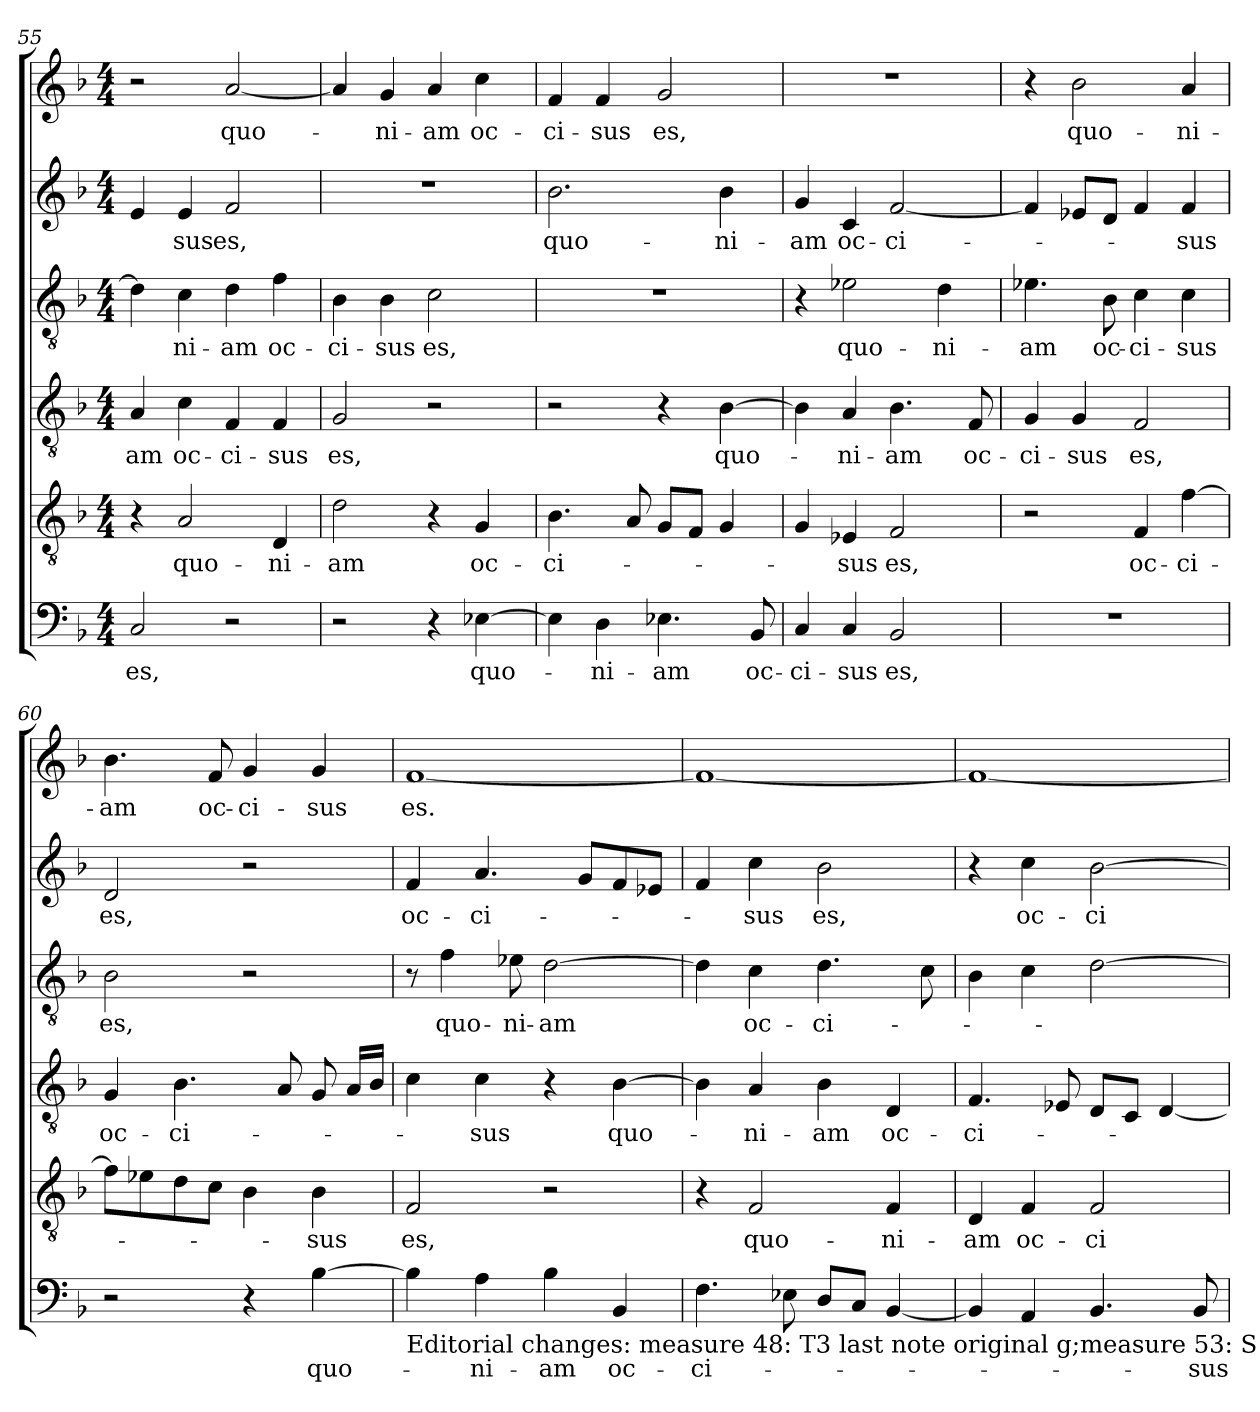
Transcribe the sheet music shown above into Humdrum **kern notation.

**kern	**text	**kern	**text	**kern	**text	**kern	**text	**kern	**text	**kern	**text
*part6	*part6	*part5	*part5	*part4	*part4	*part3	*part3	*part2	*part2	*part1	*part1
*staff6	*staff6	*staff5	*staff5	*staff4	*staff4	*staff3	*staff3	*staff2	*staff2	*staff1	*staff1
*clefF4	*	*clefGv2	*	*clefGv2	*	*clefGv2	*	*clefG2	*	*clefG2	*
*k[b-]	*	*k[b-]	*	*k[b-]	*	*k[b-]	*	*k[b-]	*	*k[b-]	*
*F:	*	*F:	*	*F:	*	*F:	*	*F:	*	*F:	*
*M4/4	*	*M4/4	*	*M4/4	*	*M4/4	*	*M4/4	*	*M4/4	*
=55	=55	=55	=55	=55	=55	=55	=55	=55	=55	=55	=55
2C/	es,	4r	.	4A/	-am	4d\]	.	4e/	.	2r	.
.	.	2A/	quo-	4c\	oc-	4c\	-ni-	4e/	-sus	.	.
2r	.	.	.	4F/	-ci-	4d\	-am	2f/	es,	[2a/	quo-
.	.	4D/	-ni-	4F/	-sus	4f\	oc-	.	.	.	.
=56	=56	=56	=56	=56	=56	=56	=56	=56	=56	=56	=56
2r	.	2d\	-am	2G/	es,	4B-\	-ci-	1r	.	4a/]	.
.	.	.	.	.	.	4B-\	-sus	.	.	4g/	-ni-
4r	.	4r	.	2r	.	2c\	es,	.	.	4a/	-am
[4E-X\	quo-	4G/	oc-	.	.	.	.	.	.	4cc\	oc-
!!LO:PB:g=z
=57	=57	=57	=57	=57	=57	=57	=57	=57	=57	=57	=57
4E-\]	.	4.B-\	-ci-	2r	.	1r	.	2.b-\	quo-	4f/	-ci-
4D\	-ni-	.	.	.	.	.	.	.	.	4f/	-sus
.	.	8A/	.	.	.	.	.	.	.	.	.
4.E-X\	-am	8G/L	.	4r	.	.	.	.	.	2g/	es,
.	.	8F/J	.	.	.	.	.	.	.	.	.
.	.	4G/	.	[4B-\	quo-	.	.	4b-\	-ni-	.	.
8BB-/	oc-	.	.	.	.	.	.	.	.	.	.
=58	=58	=58	=58	=58	=58	=58	=58	=58	=58	=58	=58
4C/	-ci-	4G/	.	4B-\]	.	4r	.	4g/	-am	1r	.
4C/	-sus	4E-X/	-sus	4A/	-ni-	2e-X\	quo-	4c/	oc-	.	.
2BB-/	es,	2F/	es,	4.B-\	-am	.	.	[2f/	-ci-	.	.
.	.	.	.	.	.	4d\	-ni-	.	.	.	.
.	.	.	.	8F/	oc-	.	.	.	.	.	.
=59	=59	=59	=59	=59	=59	=59	=59	=59	=59	=59	=59
1r	.	2r	.	4G/	-ci-	4.e-X\	-am	4f/]	.	4r	.
.	.	.	.	4G/	-sus	.	.	8e-X/L	.	2b-\	quo-
.	.	.	.	.	.	8B-\	oc-	8d/J	.	.	.
.	.	4F/	oc-	2F/	es,	4c\	-ci-	4f/	.	.	.
.	.	[4f\	-ci-	.	.	4c\	-sus	4f/	-sus	4a/	-ni-
=60	=60	=60	=60	=60	=60	=60	=60	=60	=60	=60	=60
2r	.	8f\L]	.	4G/	oc-	2B-\	es,	2d/	es,	4.b-\	-am
.	.	8e-X\	.	.	.	.	.	.	.	.	.
.	.	8d\	.	4.B-\	-ci-	.	.	.	.	.	.
.	.	8c\J	.	.	.	.	.	.	.	8f/	oc-
4r	.	4B-\	.	.	.	2r	.	2r	.	4g/	-ci-
.	.	.	.	8A/	.	.	.	.	.	.	.
[4B-\	quo-	4B-\	-sus	8G/	.	.	.	.	.	4g/	-sus
.	.	.	.	16A/LL	.	.	.	.	.	.	.
.	.	.	.	16B-/JJ	.	.	.	.	.	.	.
!!LO:LB:g=z
=61	=61	=61	=61	=61	=61	=61	=61	=61	=61	=61	=61
!LO:TX:b:t=Editorial changes&colon; measure 48&colon; T3 last note original g;measure 53&colon; S original b nat as in T2 measure 52.	!	!	!	!	!	!	!	!	!	!	!
4B-\]	.	2F/	es,	4c\	.	8r	.	4f/	oc-	[1f	es.
.	.	.	.	.	.	4f\	quo-	.	.	.	.
4A\	-ni-	.	.	4c\	-sus	.	.	4.a/	-ci-	.	.
.	.	.	.	.	.	8e-X\	-ni-	.	.	.	.
4B-\	-am	2r	.	4r	.	[2d\	-am	.	.	.	.
.	.	.	.	.	.	.	.	8g/L	.	.	.
4BB-/	oc-	.	.	[4B-\	quo-	.	.	8f/	.	.	.
.	.	.	.	.	.	.	.	8e-X/J	.	.	.
=62	=62	=62	=62	=62	=62	=62	=62	=62	=62	=62	=62
4.F\	-ci-	4r	.	4B-\]	.	4d\]	.	4f/	.	1f_	.
.	.	2F/	quo-	4A/	-ni-	4c\	oc-	4cc\	-sus	.	.
8E-X\	.	.	.	.	.	.	.	.	.	.	.
8D/L	.	.	.	4B-\	-am	4.d\	-ci-	2b-\	es,	.	.
8C/J	.	.	.	.	.	.	.	.	.	.	.
[4BB-/	.	4F/	-ni-	4D/	oc-	.	.	.	.	.	.
.	.	.	.	.	.	8c\	.	.	.	.	.
=63	=63	=63	=63	=63	=63	=63	=63	=63	=63	=63	=63
4BB-/]	.	4D/	-am	4.F/	-ci-	4B-\	.	4r	.	1f_	.
4AA/	.	4F/	oc-	.	.	4c\	.	4cc\	oc-	.	.
.	.	.	.	8E-X/	.	.	.	.	.	.	.
4.BB-/	.	2F/	-ci-	8D/L	.	[2d\	.	[2b-\	-ci-	.	.
.	.	.	.	8C/J	.	.	.	.	.	.	.
.	.	.	.	[4D/	.	.	.	.	.	.	.
8BB-/	-sus	.	.	.	.	.	.	.	.	.	.
=	=	=	=	=	=	=	=	=	=	=	=
*-	*-	*-	*-	*-	*-	*-	*-	*-	*-	*-	*-
